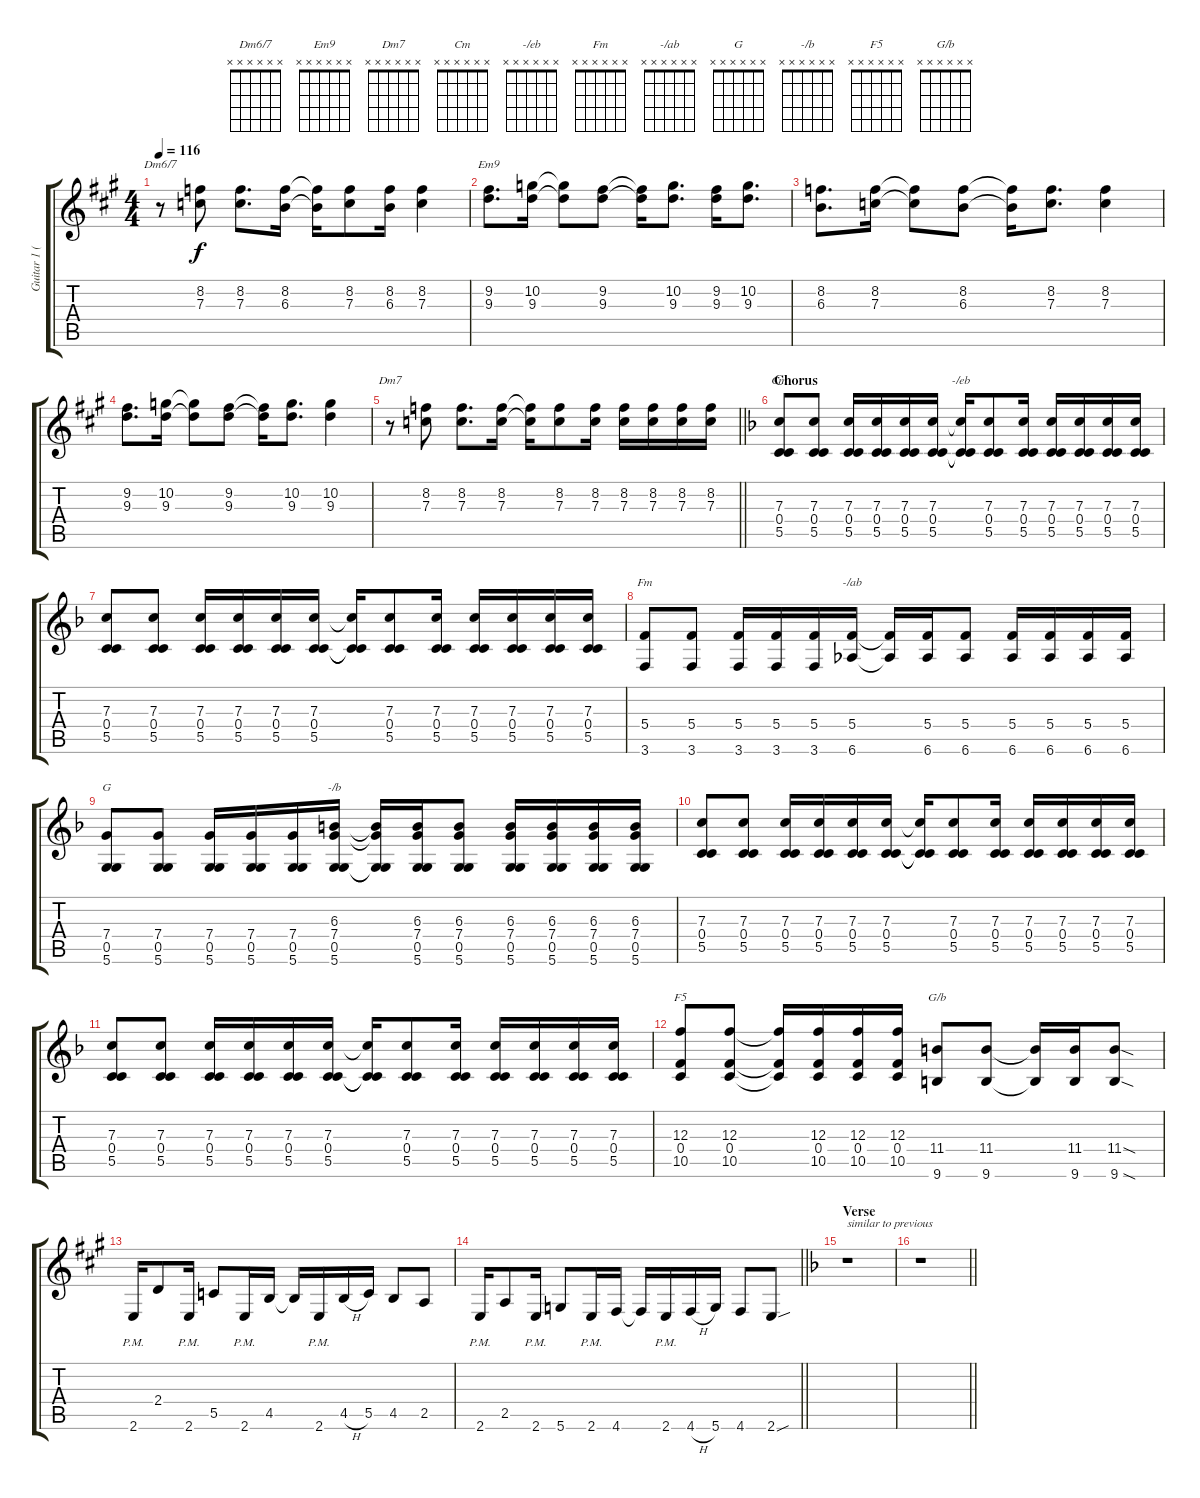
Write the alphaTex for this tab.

\track ("Guitar 1 (left side)" "Guitar 1 (") {instrument overdrivenguitar}
\staff {score tabs}
\tuning (D4 A3 F3 C3 G2 D2) {hide}
\chord ("Dm6/7" x x x x x x)
\chord ("Em9" x x x x x x)
\chord ("Dm7" x x x x x x)
\chord ("Cm" x x x x x x)
\chord ("-/eb" x x x x x x)
\chord ("Fm" x x x x x x)
\chord ("-/ab" x x x x x x)
\chord ("G" x x x x x x)
\chord ("-/b" x x x x x x)
\chord ("F5" x x x x x x)
\chord ("G/b" x x x x x x)
\ts (4 4)
\tempo 116
\clef g2
\ks f#minor
r.8{ch "Dm6/7" dy f} (8.2 7.3).8 (8.2 7.3).8{d} (8.2 6.3).16 (8.2{t} 6.3{t}).16 (8.2 7.3).8 (8.2 6.3).16 (8.2 7.3).4 |
(9.2 9.3).8{d ch "Em9"} (10.2 9.3).16 (10.2{t} 9.3{t}).8 (9.2 9.3).8 (9.2{t} 9.3{t}).16 (10.2 9.3).8{d} (9.2 9.3).16 (10.2 9.3).8{d} |
(8.2 6.3).8{d} (8.2 7.3).16 (8.2{t} 7.3{t}).8 (8.2 6.3).8 (8.2{t} 6.3{t}).16 (8.2 7.3).8{d} (8.2 7.3).4 |
(9.2 9.3).8{d} (10.2 9.3).16 (10.2{t} 9.3{t}).8 (9.2 9.3).8 (9.2{t} 9.3{t}).16 (10.2 9.3).8{d} (10.2 9.3).4 |
\barLineRight lightlight
r.8{ch "Dm7"} (8.2 7.3).8 (8.2 7.3).8{d} (8.2 7.3).16 (8.2{t} 7.3{t}).16 (8.2 7.3).8 (8.2 7.3).16 (8.2 7.3).16 (8.2 7.3).16 (8.2 7.3).16 (8.2 7.3).16 |
\section ("" "Chorus")
\ks dminor
(7.3 0.4 5.5).8{ch "Cm"} (7.3 0.4 5.5).8 (7.3 0.4 5.5).16 (7.3 0.4 5.5).16 (7.3 0.4 5.5).16 (7.3 0.4 5.5).16 (7.3{t} 0.4{t} 5.5{t}).16{ch "-/eb"} (7.3 0.4 5.5).8 (7.3 0.4 5.5).16 (7.3 0.4 5.5).16 (7.3 0.4 5.5).16 (7.3 0.4 5.5).16 (7.3 0.4 5.5).16 |
(7.3 0.4 5.5).8 (7.3 0.4 5.5).8 (7.3 0.4 5.5).16 (7.3 0.4 5.5).16 (7.3 0.4 5.5).16 (7.3 0.4 5.5).16 (7.3{t} 0.4{t} 5.5{t}).16 (7.3 0.4 5.5).8 (7.3 0.4 5.5).16 (7.3 0.4 5.5).16 (7.3 0.4 5.5).16 (7.3 0.4 5.5).16 (7.3 0.4 5.5).16 |
(5.4 3.6).8{ch "Fm"} (5.4 3.6).8 (5.4 3.6).16 (5.4 3.6).16 (5.4 3.6).16 (5.4 6.6).16{ch "-/ab"} (5.4{t} 6.6{t}).16 (5.4 6.6).16 (5.4 6.6).8 (5.4 6.6).16 (5.4 6.6).16 (5.4 6.6).16 (5.4 6.6).16 |
(7.4 0.5 5.6).8{ch "G"} (7.4 0.5 5.6).8 (7.4 0.5 5.6).16 (7.4 0.5 5.6).16 (7.4 0.5 5.6).16 (6.3 7.4 0.5 5.6).16{ch "-/b"} (6.3{t} 7.4{t} 0.5{t} 5.6{t}).16 (6.3 7.4 0.5 5.6).16 (6.3 7.4 0.5 5.6).8 (6.3 7.4 0.5 5.6).16 (6.3 7.4 0.5 5.6).16 (6.3 7.4 0.5 5.6).16 (6.3 7.4 0.5 5.6).16 |
(7.3 0.4 5.5).8 (7.3 0.4 5.5).8 (7.3 0.4 5.5).16 (7.3 0.4 5.5).16 (7.3 0.4 5.5).16 (7.3 0.4 5.5).16 (7.3{t} 0.4{t} 5.5{t}).16 (7.3 0.4 5.5).8 (7.3 0.4 5.5).16 (7.3 0.4 5.5).16 (7.3 0.4 5.5).16 (7.3 0.4 5.5).16 (7.3 0.4 5.5).16 |
(7.3 0.4 5.5).8 (7.3 0.4 5.5).8 (7.3 0.4 5.5).16 (7.3 0.4 5.5).16 (7.3 0.4 5.5).16 (7.3 0.4 5.5).16 (7.3{t} 0.4{t} 5.5{t}).16 (7.3 0.4 5.5).8 (7.3 0.4 5.5).16 (7.3 0.4 5.5).16 (7.3 0.4 5.5).16 (7.3 0.4 5.5).16 (7.3 0.4 5.5).16 |
(12.3 0.4 10.5).8{ch "F5"} (12.3 0.4 10.5).8 (12.3{t} 0.4{t} 10.5{t}).16 (12.3 0.4 10.5).16 (12.3 0.4 10.5).16 (12.3 0.4 10.5).16 (11.4 9.6).8{ch "G/b"} (11.4 9.6).8 (11.4{t} 9.6{t}).16 (11.4 9.6).16 (11.4{sod} 9.6{sod}).8 |
\ks f#minor
2.6{pm}.16 2.4.8 2.6{pm}.16 5.5.8 2.6{pm}.16 4.5.16 4.5{t}.16 2.6{pm}.16 4.5{h}.16 5.5.16 4.5.8 2.5.8 |
\barLineRight lightlight
2.6{pm}.16 2.5.8 2.6{pm}.16 5.6.8 2.6{pm}.16 4.6.16 4.6{t}.16 2.6{pm}.16 4.6{h}.16 5.6.16 4.6.8 2.6{sou}.8 |
\section ("" "Verse")
\ks dminor
r.1{txt "similar to previous"} |
\barLineRight lightlight
r.1
